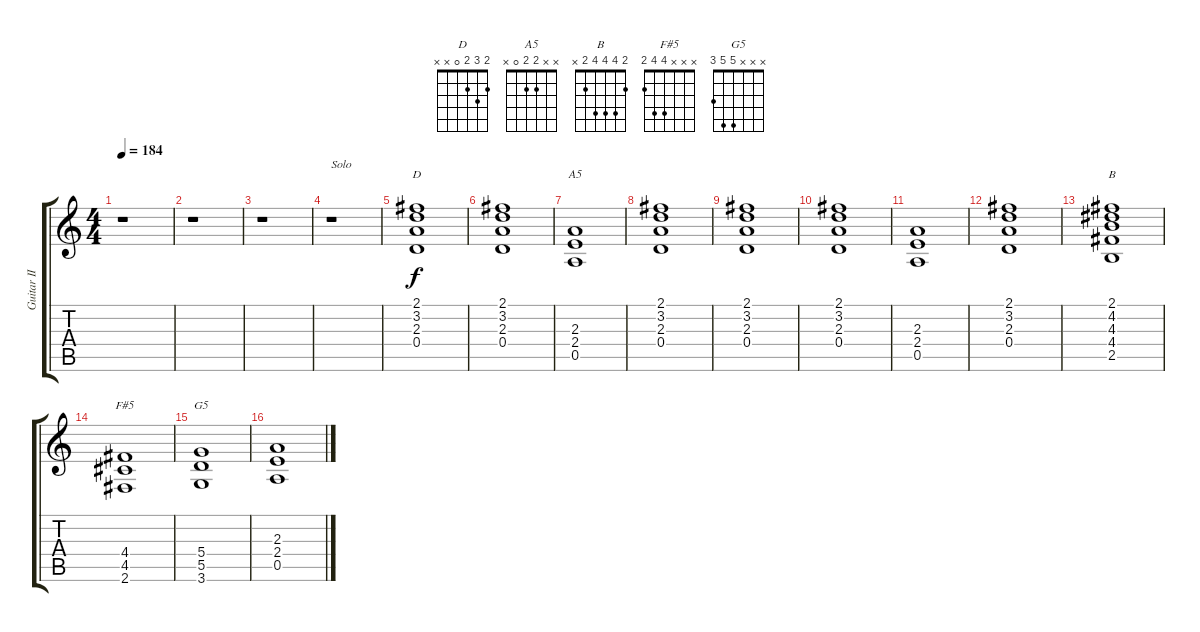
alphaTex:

\track ("Guitar II" "Guitar II") {instrument distortionguitar}
\staff {score tabs}
\tuning (E4 B3 G3 D3 A2 E2) {hide}
\chord ("D" 2 3 2 0 x x)
\chord ("A5" x x 2 2 0 x)
\chord ("B" 2 4 4 4 2 x)
\chord ("F#5" x x x 4 4 2)
\chord ("G5" x x x 5 5 3)
\ts (4 4)
\tempo 184
\clef g2
\ks c
r.1{dy f} |
r.1 |
r.1 |
r.1{txt "Solo"} |
(2.1 3.2 2.3 0.4).1{ch "D"} |
(2.1 3.2 2.3 0.4).1 |
(2.3 2.4 0.5).1{ch "A5"} |
(2.1 3.2 2.3 0.4).1 |
(2.1 3.2 2.3 0.4).1 |
(2.1 3.2 2.3 0.4).1 |
(2.3 2.4 0.5).1 |
(2.1 3.2 2.3 0.4).1 |
(2.1 4.2 4.3 4.4 2.5).1{ch "B"} |
(4.4 4.5 2.6).1{ch "F#5"} |
(5.4 5.5 3.6).1{ch "G5"} |
(2.3 2.4 0.5).1
